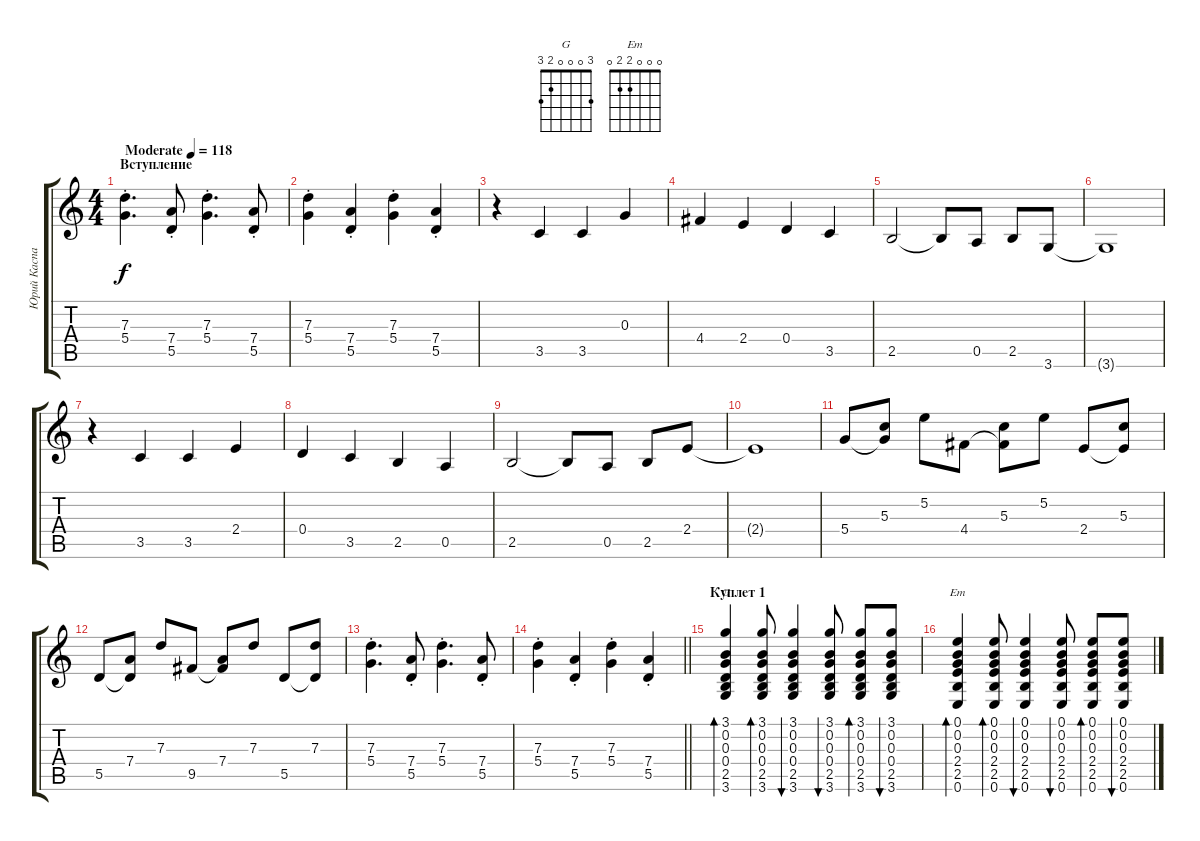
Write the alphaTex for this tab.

\track ("Юрий Каспарян" "Юрий Каспа") {instrument acousticguitarsteel}
\staff {score tabs}
\tuning (E4 B3 G3 D3 A2 E2) {hide}
\chord ("G" 3 0 0 0 2 3)
\chord ("Em" 0 0 0 2 2 0)
\ts (4 4)
\section ("" "Вступление")
\tempo (118 "Moderate")
\clef g2
\ks c
(7.3{st} 5.4{st}).4{d dy f instrument acousticguitarsteel} (7.4{st} 5.5{st}).8 (7.3{st} 5.4{st}).4{d} (7.4{st} 5.5{st}).8 |
(7.3{st} 5.4{st}).4 (7.4{st} 5.5{st}).4 (7.3{st} 5.4{st}).4 (7.4{st} 5.5{st}).4 |
r.4 3.5.4 3.5.4 0.3.4 |
4.4.4 2.4.4 0.4.4 3.5.4 |
2.5.2 2.5{t}.8 0.5.8 2.5.8 3.6.8 |
3.6{t}.1 |
r.4 3.5.4 3.5.4 2.4.4 |
0.4.4 3.5.4 2.5.4 0.5.4 |
2.5.2 2.5{t}.8 0.5.8 2.5.8 2.4.8 |
2.4{t}.1 |
5.4.8 (5.3 5.4{t}).8 5.2.8 4.4.8 (5.3 4.4{t}).8 5.2.8 2.4.8 (5.3 2.4{t}).8 |
5.5.8 (7.4 5.5{t}).8 7.3.8 9.5.8 (7.4 9.5{t}).8 7.3.8 5.5.8 (7.3 5.5{t}).8 |
(7.3{st} 5.4{st}).4{d} (7.4{st} 5.5{st}).8 (7.3{st} 5.4{st}).4{d} (7.4{st} 5.5{st}).8 |
\barLineRight lightlight
(7.3{st} 5.4{st}).4 (7.4{st} 5.5{st}).4 (7.3{st} 5.4{st}).4 (7.4{st} 5.5{st}).4 |
\section ("" "Куплет 1")
(3.1 0.2 0.3 0.4 2.5 3.6).4{bd 60 ch "G" volume 4} (3.1 0.2 0.3 0.4 2.5 3.6).8{bd 60} (3.1 0.2 0.3 0.4 2.5 3.6).4{bu 60} (3.1 0.2 0.3 0.4 2.5 3.6).8{bu 60} (3.1 0.2 0.3 0.4 2.5 3.6).8{bd 60} (3.1 0.2 0.3 0.4 2.5 3.6).8{bu 60} |
(0.1 0.2 0.3 2.4 2.5 0.6).4{bd 60 ch "Em"} (0.1 0.2 0.3 2.4 2.5 0.6).8{bd 60} (0.1 0.2 0.3 2.4 2.5 0.6).4{bu 60} (0.1 0.2 0.3 2.4 2.5 0.6).8{bu 60} (0.1 0.2 0.3 2.4 2.5 0.6).8{bd 60} (0.1 0.2 0.3 2.4 2.5 0.6).8{bu 60}
